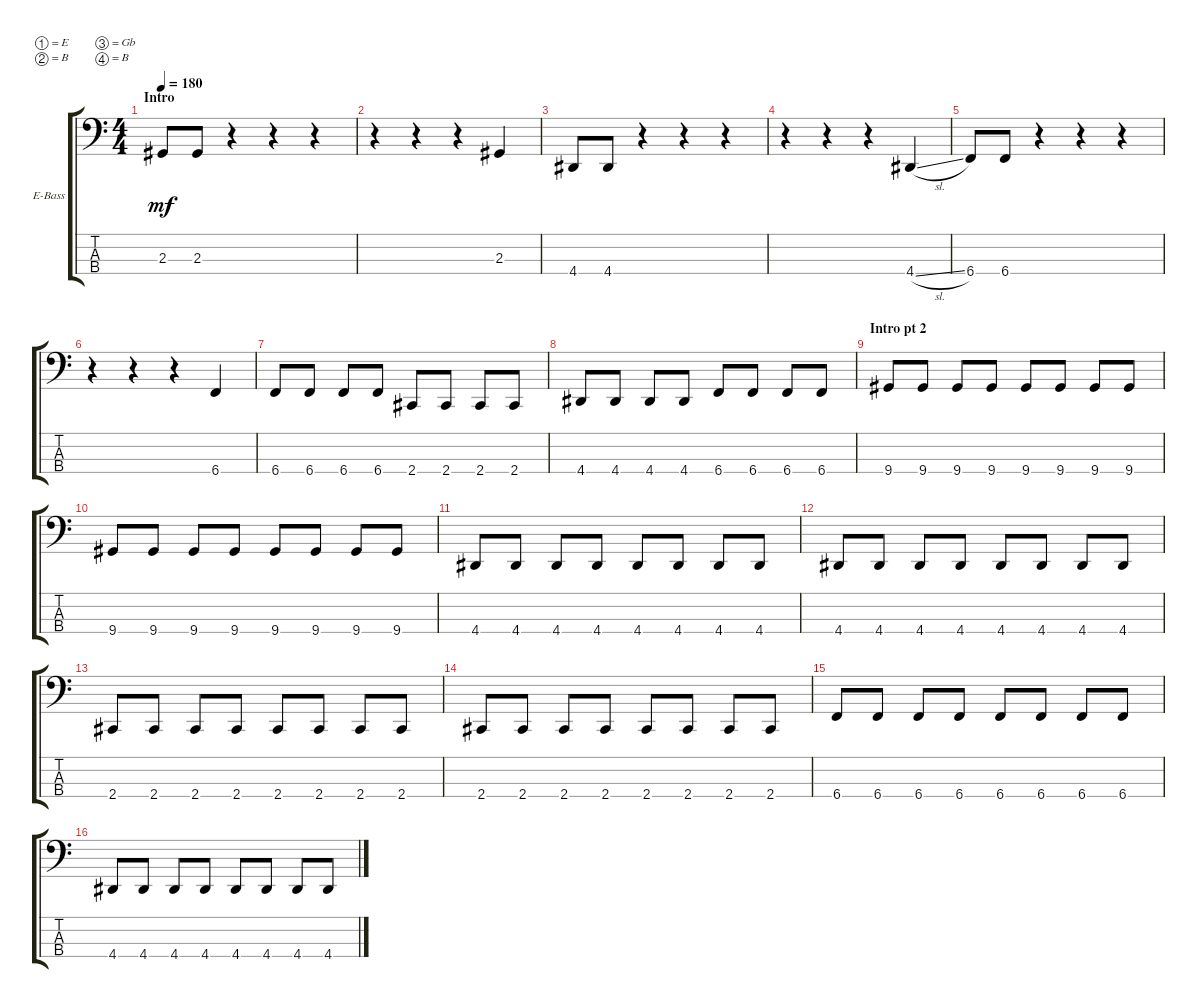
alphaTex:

\bracketExtendMode groupsimilarinstruments
\firstSystemTrackNameOrientation horizontal
\otherSystemsTrackNameOrientation horizontal
\track ("Electric Bass" "E-Bass") {instrument electricbassfinger}
\staff {score tabs}
\tuning (E2 B1 Gb1 B0)
\ts (4 4)
\section ("" "Intro")
\tempo 180
\clef f4
\ks c
2.3.8{dy mf instrument electricbassfinger} 2.3.8 r.4 r.4 r.4 |
r.4 r.4 r.4 2.3.4 |
4.4.8 4.4.8 r.4 r.4 r.4 |
r.4 r.4 r.4 4.4{sl}.4 |
6.4.8 6.4.8 r.4 r.4 r.4 |
r.4 r.4 r.4 6.4.4 |
6.4.8 6.4.8 6.4.8 6.4.8 2.4.8 2.4.8 2.4.8 2.4.8 |
4.4.8 4.4.8 4.4.8 4.4.8 6.4.8 6.4.8 6.4.8 6.4.8 |
\section ("" "Intro pt 2")
9.4.8 9.4.8 9.4.8 9.4.8 9.4.8 9.4.8 9.4.8 9.4.8 |
9.4.8 9.4.8 9.4.8 9.4.8 9.4.8 9.4.8 9.4.8 9.4.8 |
4.4.8 4.4.8 4.4.8 4.4.8 4.4.8 4.4.8 4.4.8 4.4.8 |
4.4.8 4.4.8 4.4.8 4.4.8 4.4.8 4.4.8 4.4.8 4.4.8 |
2.4.8 2.4.8 2.4.8 2.4.8 2.4.8 2.4.8 2.4.8 2.4.8 |
2.4.8 2.4.8 2.4.8 2.4.8 2.4.8 2.4.8 2.4.8 2.4.8 |
6.4.8 6.4.8 6.4.8 6.4.8 6.4.8 6.4.8 6.4.8 6.4.8 |
4.4.8 4.4.8 4.4.8 4.4.8 4.4.8 4.4.8 4.4.8 4.4.8
